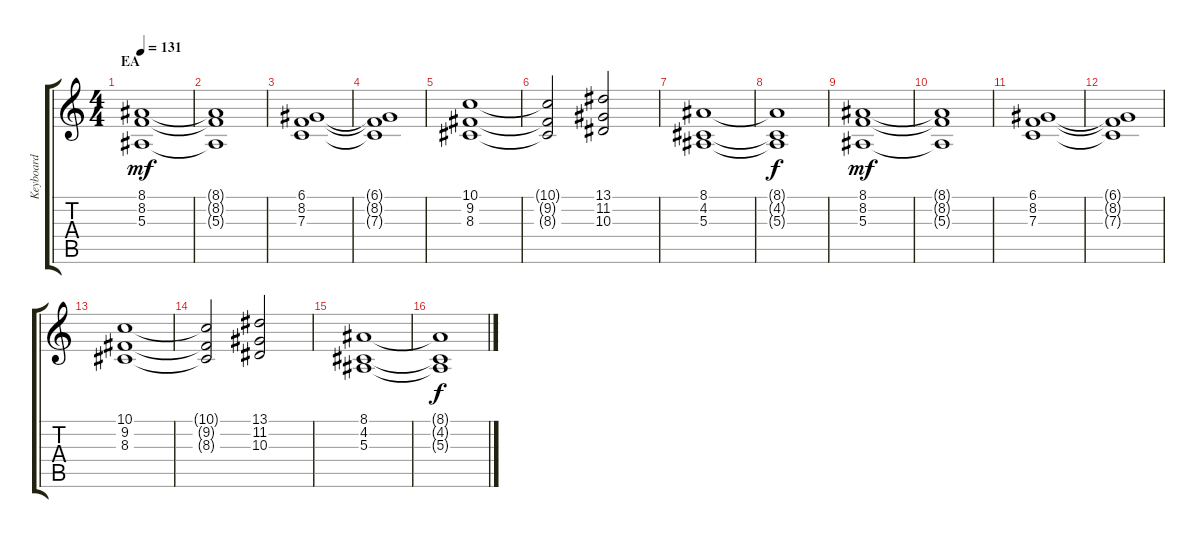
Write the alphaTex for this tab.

\track ("Keyboard" "Keyboard") {instrument lead2sawtooth}
\staff {score tabs}
\tuning (D4 A3 F3 C3 G2 C2) {hide}
\ts (4 4)
\section ("" "EA")
\tempo 131
\clef g2
\ks c
(8.1 8.2 5.3).1{dy mf instrument pad2warm} |
(8.1{t} 8.2{t} 5.3{t}).1 |
(6.1 8.2 7.3).1 |
(6.1{t} 8.2{t} 7.3{t}).1 |
(10.1 9.2 8.3).1 |
(10.1{t} 9.2{t} 8.3{t}).2 (13.1 11.2 10.3).2 |
(8.1 4.2 5.3).1 |
(8.1{t} 4.2{t} 5.3{t}).1{dy f} |
(8.1 8.2 5.3).1{dy mf} |
(8.1{t} 8.2{t} 5.3{t}).1 |
(6.1 8.2 7.3).1 |
(6.1{t} 8.2{t} 7.3{t}).1 |
(10.1 9.2 8.3).1 |
(10.1{t} 9.2{t} 8.3{t}).2 (13.1 11.2 10.3).2 |
(8.1 4.2 5.3).1 |
(8.1{t} 4.2{t} 5.3{t}).1{dy f}
